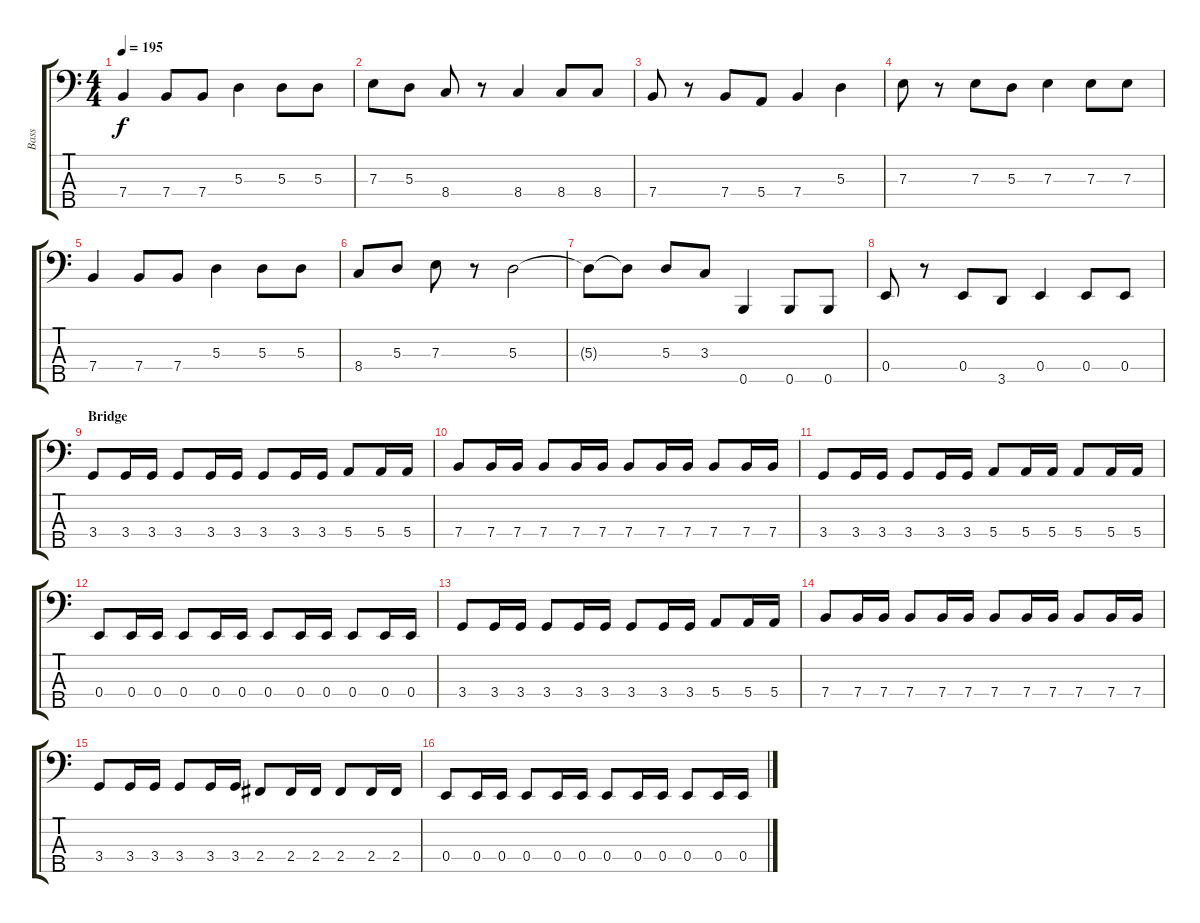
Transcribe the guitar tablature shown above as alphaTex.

\track ("Bass" "Bass") {instrument electricbasspick}
\staff {score tabs}
\tuning (G2 D2 A1 E1 B0) {hide}
\ts (4 4)
\tempo 195
\clef f4
\ks c
7.4.4{dy f} 7.4.8 7.4.8 5.3.4 5.3.8 5.3.8 |
7.3.8 5.3.8 8.4.8 r.8 8.4.4 8.4.8 8.4.8 |
7.4.8 r.8 7.4.8 5.4.8 7.4.4 5.3.4 |
7.3.8 r.8 7.3.8 5.3.8 7.3.4 7.3.8 7.3.8 |
7.4.4 7.4.8 7.4.8 5.3.4 5.3.8 5.3.8 |
8.4.8 5.3.8 7.3.8 r.8 5.3.2 |
5.3{t}.8 5.3{t}.8 5.3.8 3.3.8 0.5.4 0.5.8 0.5.8 |
0.4.8 r.8 0.4.8 3.5.8 0.4.4 0.4.8 0.4.8 |
\section ("" "Bridge")
3.4.8 3.4.16 3.4.16 3.4.8 3.4.16 3.4.16 3.4.8 3.4.16 3.4.16 5.4.8 5.4.16 5.4.16 |
7.4.8 7.4.16 7.4.16 7.4.8 7.4.16 7.4.16 7.4.8 7.4.16 7.4.16 7.4.8 7.4.16 7.4.16 |
3.4.8 3.4.16 3.4.16 3.4.8 3.4.16 3.4.16 5.4.8 5.4.16 5.4.16 5.4.8 5.4.16 5.4.16 |
0.4.8 0.4.16 0.4.16 0.4.8 0.4.16 0.4.16 0.4.8 0.4.16 0.4.16 0.4.8 0.4.16 0.4.16 |
3.4.8 3.4.16 3.4.16 3.4.8 3.4.16 3.4.16 3.4.8 3.4.16 3.4.16 5.4.8 5.4.16 5.4.16 |
7.4.8 7.4.16 7.4.16 7.4.8 7.4.16 7.4.16 7.4.8 7.4.16 7.4.16 7.4.8 7.4.16 7.4.16 |
3.4.8 3.4.16 3.4.16 3.4.8 3.4.16 3.4.16 2.4.8 2.4.16 2.4.16 2.4.8 2.4.16 2.4.16 |
0.4.8 0.4.16 0.4.16 0.4.8 0.4.16 0.4.16 0.4.8 0.4.16 0.4.16 0.4.8 0.4.16 0.4.16
